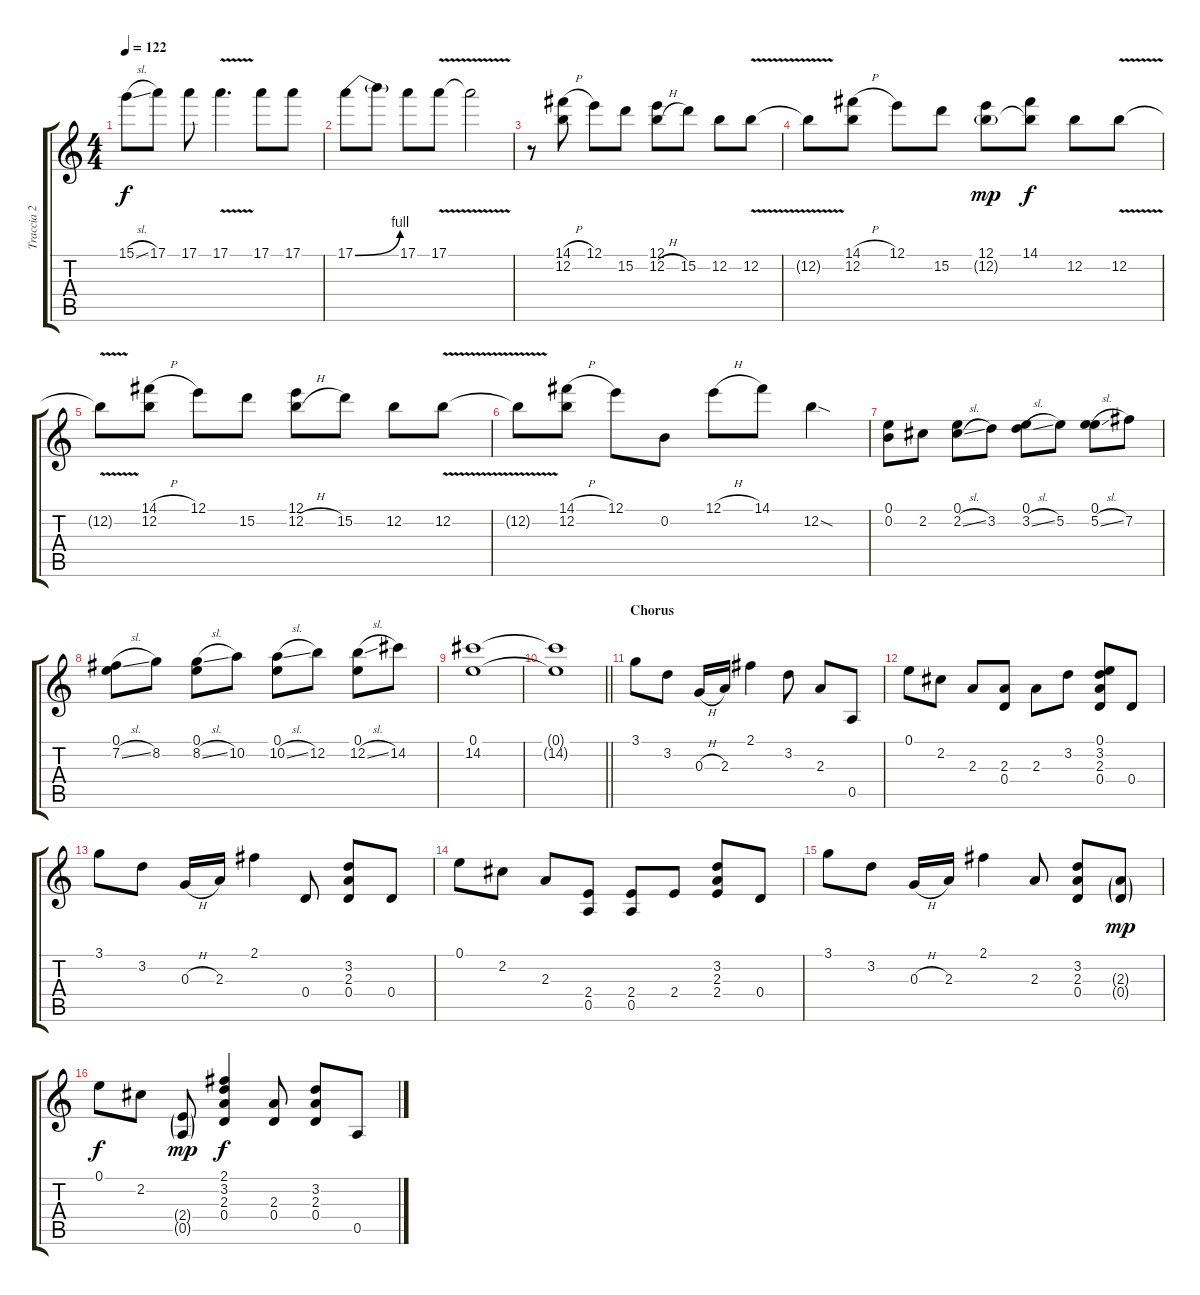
\track ("Traccia 2" "Traccia 2") {instrument overdrivenguitar}
\staff {score tabs}
\tuning (E4 B3 G3 D3 A2 E2) {hide}
\ts (4 4)
\tempo 122
\clef g2
\ks c
15.1{sl}.8{dy f} 17.1.8 17.1.8 17.1{v}.4{d} 17.1.8 17.1.8 |
17.1{be (bend 0 0 60 4)}.8 17.1{t}.8 17.1.8 17.1{v}.8 17.1{t}.2 |
r.8 (14.1{h} 12.2).8 12.1.8 15.2.8 (12.1 12.2{h}).8 15.2.8 12.2.8 12.2{v}.8 |
12.2{t}.8 (14.1{h} 12.2).8 12.1.8 15.2.8 (12.1 12.2{g}).8{dy mp} (14.1 12.2{t}).8{dy f} 12.2.8 12.2{v}.8 |
12.2{t}.8 (14.1{h} 12.2).8 12.1.8 15.2.8 (12.1 12.2{h}).8 15.2.8 12.2.8 12.2{v}.8 |
12.2{t}.8 (14.1{h} 12.2).8 12.1.8 0.2.8 12.1{h}.8 14.1.8 12.2{sod}.4 |
(0.1 0.2).8 2.2.8 (0.1 2.2{sl}).8 3.2.8 (0.1 3.2{sl}).8 5.2.8 (0.1 5.2{sl}).8 7.2.8 |
(0.1 7.2{sl}).8 8.2.8 (0.1 8.2{sl}).8 10.2.8 (0.1 10.2{sl}).8 12.2.8 (0.1 12.2{sl}).8 14.2.8 |
(0.1 14.2).1 |
\barLineRight lightlight
(0.1{t} 14.2{t}).1 |
\section ("" "Chorus")
3.1.8 3.2.8 0.3{h}.16 2.3.16 2.1.4 3.2.8 2.3.8 0.5.8 |
0.1.8 2.2.8 2.3.8 (2.3 0.4).8 2.3.8 3.2.8 (0.1 3.2 2.3 0.4).8 0.4.8 |
3.1.8 3.2.8 0.3{h}.16 2.3.16 2.1.4 0.4.8 (3.2 2.3 0.4).8 0.4.8 |
0.1.8 2.2.8 2.3.8 (2.4 0.5).8 (2.4 0.5).8 2.4.8 (3.2 2.3 2.4).8 0.4.8 |
3.1.8 3.2.8 0.3{h}.16 2.3.16 2.1.4 2.3.8 (3.2 2.3 0.4).8 (2.3{g} 0.4{g}).8{dy mp} |
0.1.8{dy f} 2.2.8 (2.4{g} 0.5{g}).8{dy mp} (2.1 3.2 2.3 0.4).4{dy f} (2.3 0.4).8 (3.2 2.3 0.4).8 0.5.8
